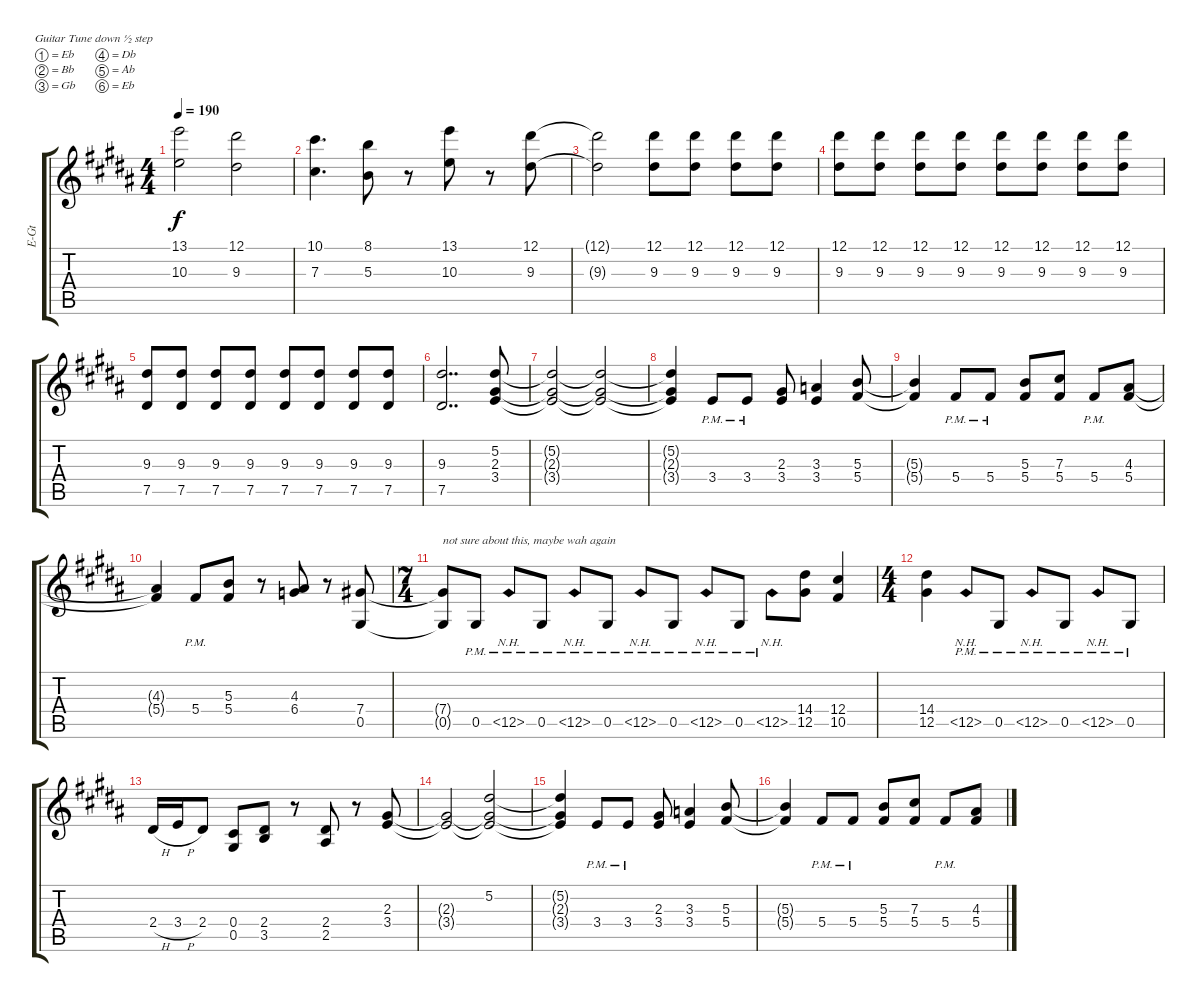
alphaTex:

\bracketExtendMode groupsimilarinstruments
\otherSystemsTrackNameOrientation horizontal
\track ("Electric Guitar" "E-Gt") {instrument overdrivenguitar}
\staff {score tabs}
\tuning (Eb4 Bb3 Gb3 Db3 Ab2 Eb2)
\ts (4 4)
\tempo 190
\clef g2
\ks b
(10.3{t acc forcenatural} 13.1{t acc forcenatural}).2{dy f} (9.3{acc forcenatural} 12.1{acc forcenatural}).2 |
(7.3{acc forcenatural} 10.1{acc forcenatural}).4{d} (5.3{acc forcenatural} 8.1{acc forcenatural}).8 r.8 (10.3{acc forcenatural} 13.1{acc forcenatural}).8 r.8 (9.3{acc forcenatural} 12.1{acc forcenatural}).8 |
(12.1{t acc forcenatural} 9.3{t acc forcenatural}).2 (12.1{acc forcenatural} 9.3{acc forcenatural}).8 (12.1{acc forcenatural} 9.3{acc forcenatural}).8 (12.1{acc forcenatural} 9.3{acc forcenatural}).8 (12.1{acc forcenatural} 9.3{acc forcenatural}).8 |
(12.1{acc forcenatural} 9.3{acc forcenatural}).8 (12.1{acc forcenatural} 9.3{acc forcenatural}).8 (12.1{acc forcenatural} 9.3{acc forcenatural}).8 (12.1{acc forcenatural} 9.3{acc forcenatural}).8 (12.1{acc forcenatural} 9.3{acc forcenatural}).8 (12.1{acc forcenatural} 9.3{acc forcenatural}).8 (12.1{acc forcenatural} 9.3{acc forcenatural}).8 (12.1{acc forcenatural} 9.3{acc forcenatural}).8 |
(7.5{acc forcenatural} 9.3{acc forcenatural}).8 (7.5{acc forcenatural} 9.3{acc forcenatural}).8 (7.5{acc forcenatural} 9.3{acc forcenatural}).8 (7.5{acc forcenatural} 9.3{acc forcenatural}).8 (7.5{acc forcenatural} 9.3{acc forcenatural}).8 (7.5{acc forcenatural} 9.3{acc forcenatural}).8 (7.5{acc forcenatural} 9.3{acc forcenatural}).8 (7.5{acc forcenatural} 9.3{acc forcenatural}).8 |
(7.5{acc forcenatural} 9.3{acc forcenatural}).2{dd} (2.3{acc forcenatural} 3.4{acc forcenatural} 5.2{acc forcenatural}).8 |
(2.3{t acc forcenatural} 3.4{t acc forcenatural} 5.2{t acc forcenatural}).2 (5.2{t acc forcenatural} 2.3{t acc forcenatural} 3.4{t acc forcenatural}).2 |
(3.4{t acc forcenatural} 2.3{t acc forcenatural} 5.2{t acc forcenatural}).4 3.4{pm acc forcenatural}.8 3.4{pm acc forcenatural}.8 (3.4{acc forcenatural} 2.3{acc forcenatural}).8 (3.4{acc forcenatural} 3.3{acc b}).4 (5.4{acc forcenatural} 5.3{acc forcenatural}).8 |
(5.4{t acc forcenatural} 5.3{t acc forcenatural}).4 5.4{pm acc forcenatural}.8 5.4{pm acc forcenatural}.8 (5.4{acc forcenatural} 5.3{acc forcenatural}).8 (7.3{acc forcenatural} 5.4{acc forcenatural}).8 5.4{pm acc forcenatural}.8 (5.4{acc forcenatural} 4.3{acc forcenatural}).8 |
(5.4{t acc forcenatural} 4.3{t acc forcenatural}).4 5.4{pm acc forcenatural}.8 (5.4{acc forcenatural} 5.3{acc forcenatural}).8 r.8 (6.4{acc b} 4.3{acc forcenatural}).8 r.8 (0.5{acc forcenatural} 7.4{acc forcenatural}).8 |
\ts (7 4)
(0.5{t acc forcenatural} 7.4{t acc forcenatural}).8{txt "not sure about this, maybe wah again"} 0.5{pm acc forcenatural}.8 12.5{nh pm acc forcenatural}.8 0.5{pm acc forcenatural}.8 12.5{nh pm acc forcenatural}.8 0.5{pm acc forcenatural}.8 12.5{nh pm acc forcenatural}.8 0.5{pm acc forcenatural}.8 12.5{nh pm acc forcenatural}.8 0.5{pm acc forcenatural}.8 12.5{nh pm acc forcenatural}.8 (12.5{acc forcenatural} 14.4{acc forcenatural}).8 (10.5{acc forcenatural} 12.4{acc forcenatural}).4 |
\ts (4 4)
(12.5{acc forcenatural} 14.4{acc forcenatural}).4 12.5{nh pm acc forcenatural}.8 0.5{pm acc forcenatural}.8 12.5{nh pm acc forcenatural}.8 0.5{pm acc forcenatural}.8 12.5{nh pm acc forcenatural}.8 0.5{pm acc forcenatural}.8 |
2.4{h acc forcenatural}.16 3.4{h acc forcenatural}.16 2.4{acc forcenatural}.8 (0.4{acc forcenatural} 0.5{acc forcenatural}).8 (3.5{acc forcenatural} 2.4{acc forcenatural}).8 r.8 (2.5{acc forcenatural} 2.4{acc forcenatural}).8 r.8 (3.4{acc forcenatural} 2.3{acc forcenatural}).8 |
(2.3{t acc forcenatural} 3.4{t acc forcenatural}).2 (5.2{acc forcenatural} 2.3{t acc forcenatural} 3.4{t acc forcenatural}).2 |
(3.4{t acc forcenatural} 2.3{t acc forcenatural} 5.2{t acc forcenatural}).4 3.4{pm acc forcenatural}.8 3.4{pm acc forcenatural}.8 (3.4{acc forcenatural} 2.3{acc forcenatural}).8 (3.4{acc forcenatural} 3.3{acc b}).4 (5.4{acc forcenatural} 5.3{acc forcenatural}).8 |
(5.4{t acc forcenatural} 5.3{t acc forcenatural}).4 5.4{pm acc forcenatural}.8 5.4{pm acc forcenatural}.8 (5.4{acc forcenatural} 5.3{acc forcenatural}).8 (7.3{acc forcenatural} 5.4{acc forcenatural}).8 5.4{pm acc forcenatural}.8 (5.4{acc forcenatural} 4.3{acc forcenatural}).8
